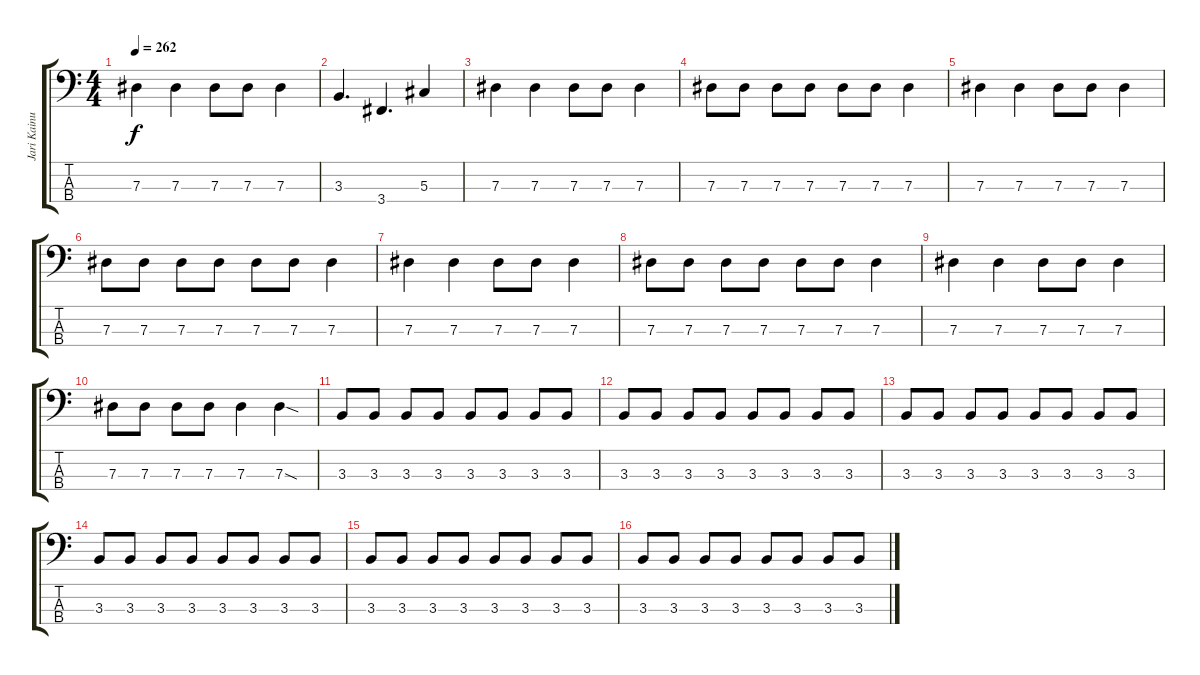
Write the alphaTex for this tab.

\track ("Jari Kainulainen" "Jari Kainu") {instrument electricbassfinger}
\staff {score tabs}
\tuning (Gb2 Db2 Ab1 Eb1) {hide}
\ts (4 4)
\tempo 262
\clef f4
\ks c
7.3.4{dy f} 7.3.4 7.3.8 7.3.8 7.3.4 |
3.3.4{d} 3.4.4{d} 5.3.4 |
7.3.4 7.3.4 7.3.8 7.3.8 7.3.4 |
7.3.8 7.3.8 7.3.8 7.3.8 7.3.8 7.3.8 7.3.4 |
7.3.4 7.3.4 7.3.8 7.3.8 7.3.4 |
7.3.8 7.3.8 7.3.8 7.3.8 7.3.8 7.3.8 7.3.4 |
7.3.4 7.3.4 7.3.8 7.3.8 7.3.4 |
7.3.8 7.3.8 7.3.8 7.3.8 7.3.8 7.3.8 7.3.4 |
7.3.4 7.3.4 7.3.8 7.3.8 7.3.4 |
7.3.8 7.3.8 7.3.8 7.3.8 7.3.4 7.3{sod}.4 |
3.3.8 3.3.8 3.3.8 3.3.8 3.3.8 3.3.8 3.3.8 3.3.8 |
3.3.8 3.3.8 3.3.8 3.3.8 3.3.8 3.3.8 3.3.8 3.3.8 |
3.3.8 3.3.8 3.3.8 3.3.8 3.3.8 3.3.8 3.3.8 3.3.8 |
3.3.8 3.3.8 3.3.8 3.3.8 3.3.8 3.3.8 3.3.8 3.3.8 |
3.3.8 3.3.8 3.3.8 3.3.8 3.3.8 3.3.8 3.3.8 3.3.8 |
3.3.8 3.3.8 3.3.8 3.3.8 3.3.8 3.3.8 3.3.8 3.3.8
